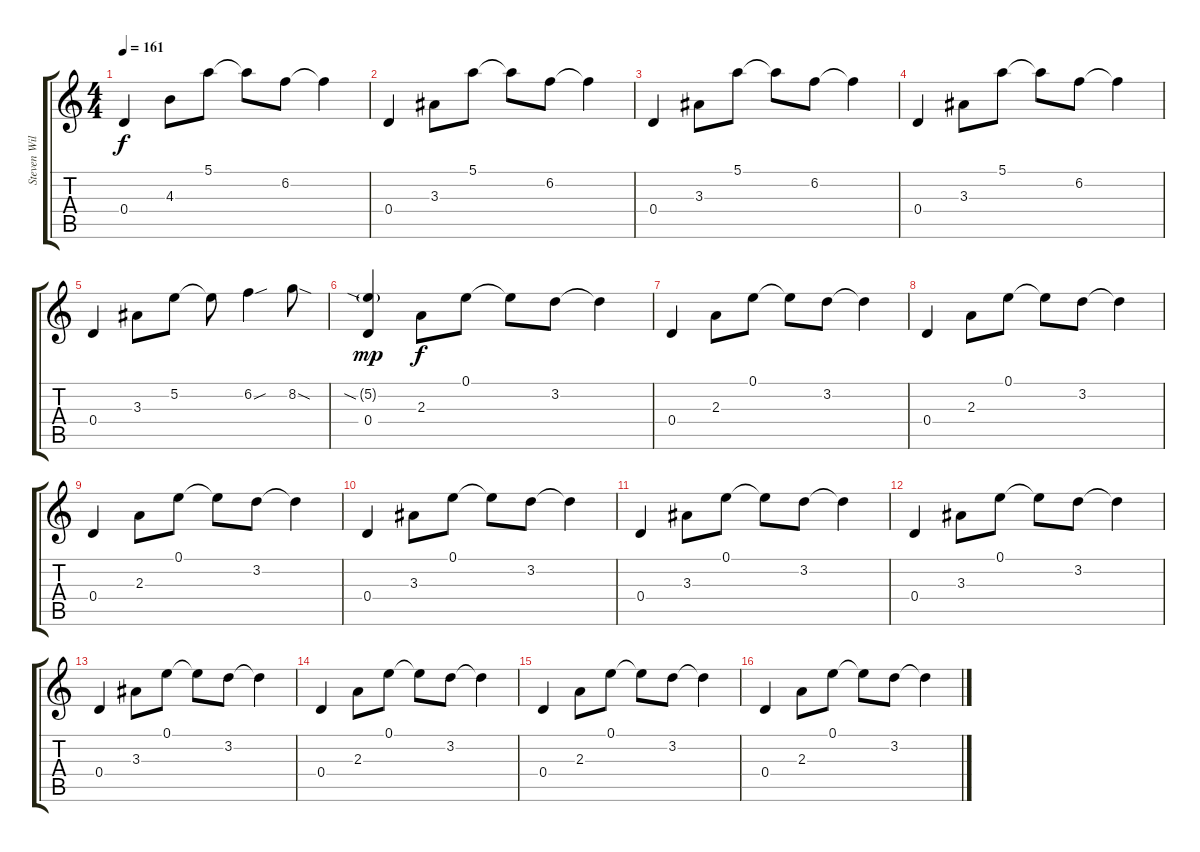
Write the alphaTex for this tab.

\track ("Steven Wilson (Guitar)" "Steven Wil") {instrument electricguitarclean}
\staff {score tabs}
\tuning (E4 B3 G3 D3 A2 D2) {hide}
\ts (4 4)
\tempo 161
\clef g2
\ks c
0.4.4{dy f} 4.3.8 5.1.8 5.1{t}.8 6.2.8 6.2{t}.4 |
0.4.4 3.3.8 5.1.8 5.1{t}.8 6.2.8 6.2{t}.4 |
0.4.4 3.3.8 5.1.8 5.1{t}.8 6.2.8 6.2{t}.4 |
0.4.4 3.3.8 5.1.8 5.1{t}.8 6.2.8 6.2{t}.4 |
0.4.4 3.3.8 5.2.8 5.2{t}.8 6.2{sou}.4 8.2{sod}.8 |
(5.2{sia g} 0.4).4{dy mp} 2.3.8{dy f} 0.1.8 0.1{t}.8 3.2.8 3.2{t}.4 |
0.4.4 2.3.8 0.1.8 0.1{t}.8 3.2.8 3.2{t}.4 |
0.4.4 2.3.8 0.1.8 0.1{t}.8 3.2.8 3.2{t}.4 |
0.4.4 2.3.8 0.1.8 0.1{t}.8 3.2.8 3.2{t}.4 |
0.4.4 3.3.8 0.1.8 0.1{t}.8 3.2.8 3.2{t}.4 |
0.4.4 3.3.8 0.1.8 0.1{t}.8 3.2.8 3.2{t}.4 |
0.4.4 3.3.8 0.1.8 0.1{t}.8 3.2.8 3.2{t}.4 |
0.4.4 3.3.8 0.1.8 0.1{t}.8 3.2.8 3.2{t}.4 |
0.4.4 2.3.8 0.1.8 0.1{t}.8 3.2.8 3.2{t}.4 |
0.4.4 2.3.8 0.1.8 0.1{t}.8 3.2.8 3.2{t}.4 |
0.4.4 2.3.8 0.1.8 0.1{t}.8 3.2.8 3.2{t}.4
